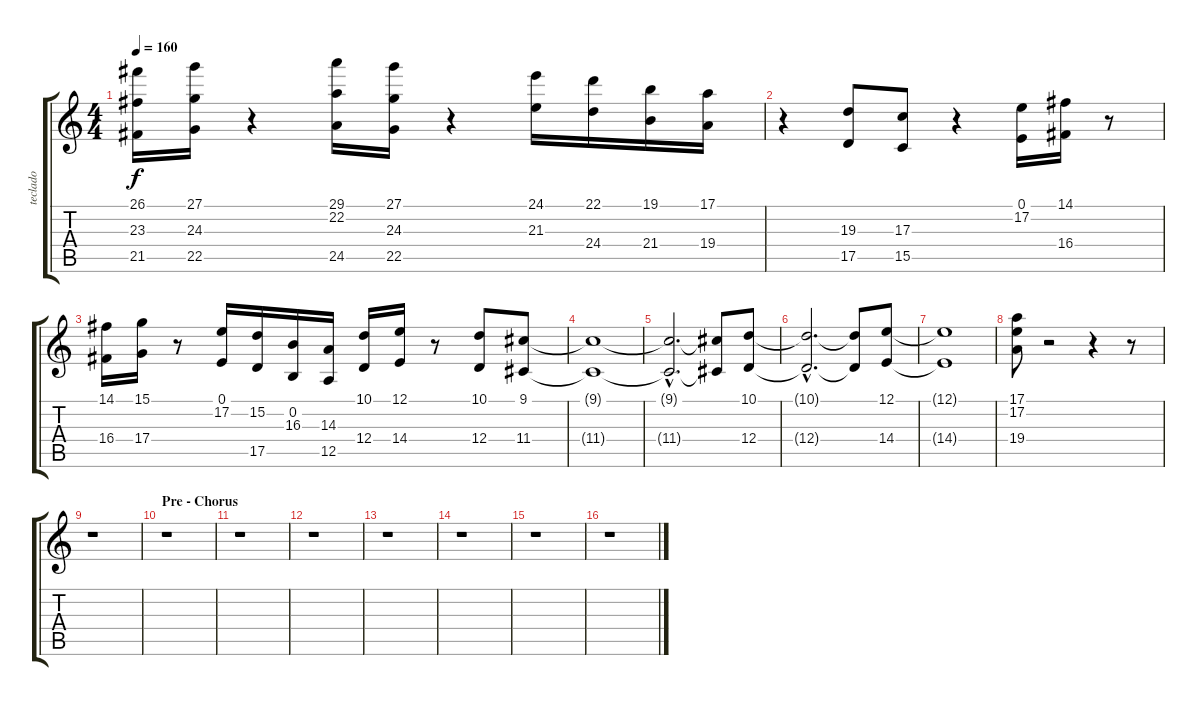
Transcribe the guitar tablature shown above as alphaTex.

\track ("teclado" "teclado") {instrument brasssection}
\staff {score tabs}
\tuning (E4 B3 G3 D3 A2 E2) {hide}
\ts (4 4)
\tempo 160
\clef g2
\ks c
(26.1 23.3 21.5).16{dy f} (27.1 24.3 22.5).16 r.4 (29.1 22.2 24.5).16 (27.1 24.3 22.5).16 r.4 (24.1 21.3).16 (22.1 24.4).16 (19.1 21.4).16 (17.1 19.4).16 |
r.4 (19.3 17.5).8 (17.3 15.5).8 r.4 (0.1 17.2).16 (14.1 16.4).16 r.8 |
(14.1 16.4).16 (15.1 17.4).16 r.8 (0.1 17.2).16 (15.2 17.5).16 (0.2 16.3).16 (14.3 12.5).16 (10.1 12.4).16 (12.1 14.4).16 r.8 (10.1 12.4).8 (9.1 11.4).8 |
(9.1{t} 11.4{t}).1 |
(9.1{hac t} 11.4{hac t}).2{d} (9.1{t} 11.4{t}).8 (10.1 12.4).8 |
(10.1{hac t} 12.4{hac t}).2{d} (10.1{t} 12.4{t}).8 (12.1 14.4).8 |
(12.1{t} 14.4{t}).1 |
(17.1 17.2 19.4).8 r.2 r.4 r.8 |
r.1 |
\section ("" "Pre - Chorus")
r.1{volume 13} |
r.1 |
r.1 |
r.1 |
r.1 |
r.1 |
r.1
